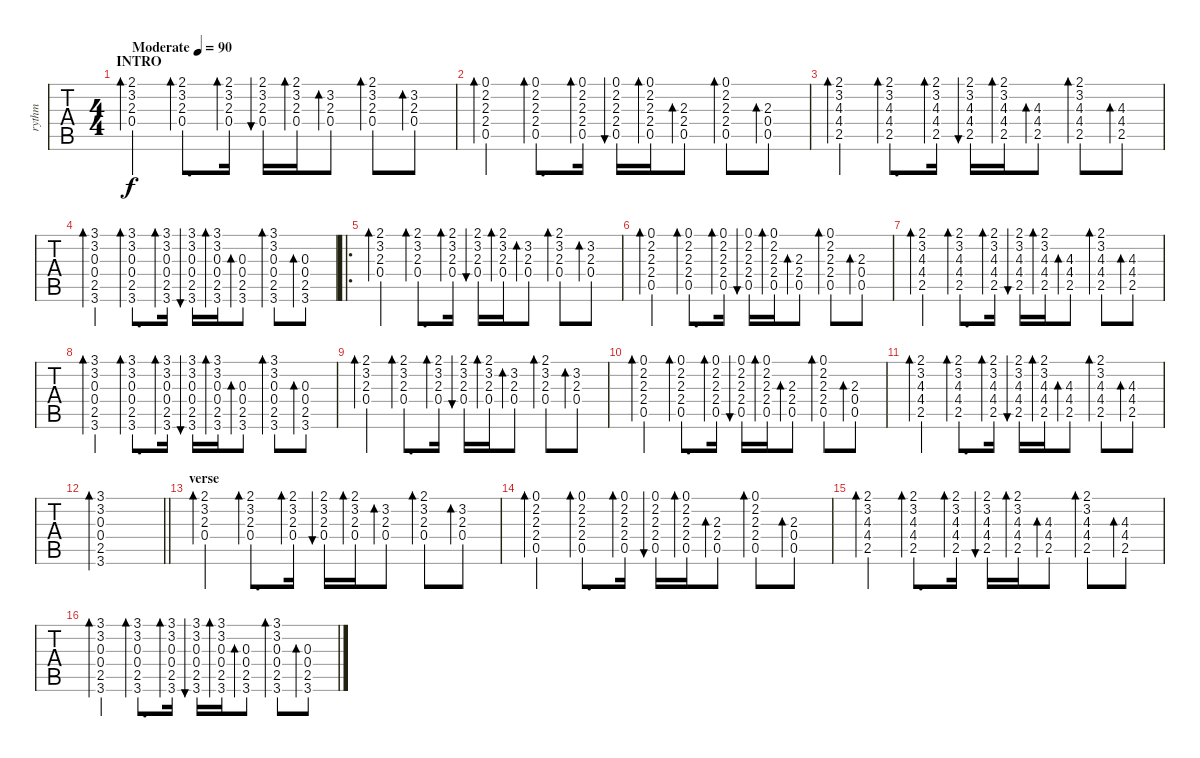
\track ("rythm" "rythm") {instrument acousticguitarsteel}
\staff {tabs}
\tuning (E4 B3 G3 D3 A2 E2) {hide}
\ts (4 4)
\section ("" "INTRO")
\tempo (90 "Moderate")
\clef g2
\ks c
(2.1 3.2 2.3 0.4).4{bd 60 dy f instrument acousticguitarsteel} (2.1 3.2 2.3 0.4).8{d bd 60} (2.1 3.2 2.3 0.4).16{bd 60} (2.1 3.2 2.3 0.4).16{bu 60} (2.1 3.2 2.3 0.4).16{bd 60} (3.2 2.3 0.4).8{bd 60} (2.1 3.2 2.3 0.4).8{bd 60} (3.2 2.3 0.4).8{bd 60} |
(0.1 2.2 2.3 2.4 0.5).4{bd 60} (0.1 2.2 2.3 2.4 0.5).8{d bd 60} (0.1 2.2 2.3 2.4 0.5).16{bd 60} (0.1 2.2 2.3 2.4 0.5).16{bu 60} (0.1 2.2 2.3 2.4 0.5).16{bd 60} (2.3 2.4 0.5).8{bd 60} (0.1 2.2 2.3 2.4 0.5).8{bd 60} (2.3 0.4 0.5).8{bd 60} |
(2.1 3.2 4.3 4.4 2.5).4{bd 60} (2.1 3.2 4.3 4.4 2.5).8{d bd 60} (2.1 3.2 4.3 4.4 2.5).16{bd 60} (2.1 3.2 4.3 4.4 2.5).16{bu 60} (2.1 3.2 4.3 4.4 2.5).16{bd 60} (4.3 4.4 2.5).8{bd 60} (2.1 3.2 4.3 4.4 2.5).8{bd 60} (4.3 4.4 2.5).8{bd 60} |
(3.1 3.2 0.3 0.4 2.5 3.6).4{bd 60} (3.1 3.2 0.3 0.4 2.5 3.6).8{d bd 60} (3.1 3.2 0.3 0.4 2.5 3.6).16{bd 60} (3.1 3.2 0.3 0.4 2.5 3.6).16{bu 60} (3.1 3.2 0.3 0.4 2.5 3.6).16{bd 60} (0.3 0.4 2.5 3.6).8{bd 60} (3.1 3.2 0.3 0.4 2.5 3.6).8{bd 60} (0.3 0.4 2.5 3.6).8{bd 60} |
\ro
(2.1 3.2 2.3 0.4).4{bd 60} (2.1 3.2 2.3 0.4).8{d bd 60} (2.1 3.2 2.3 0.4).16{bd 60} (2.1 3.2 2.3 0.4).16{bu 60} (2.1 3.2 2.3 0.4).16{bd 60} (3.2 2.3 0.4).8{bd 60} (2.1 3.2 2.3 0.4).8{bd 60} (3.2 2.3 0.4).8{bd 60} |
(0.1 2.2 2.3 2.4 0.5).4{bd 60} (0.1 2.2 2.3 2.4 0.5).8{d bd 60} (0.1 2.2 2.3 2.4 0.5).16{bd 60} (0.1 2.2 2.3 2.4 0.5).16{bu 60} (0.1 2.2 2.3 2.4 0.5).16{bd 60} (2.3 2.4 0.5).8{bd 60} (0.1 2.2 2.3 2.4 0.5).8{bd 60} (2.3 0.4 0.5).8{bd 60} |
(2.1 3.2 4.3 4.4 2.5).4{bd 60} (2.1 3.2 4.3 4.4 2.5).8{d bd 60} (2.1 3.2 4.3 4.4 2.5).16{bd 60} (2.1 3.2 4.3 4.4 2.5).16{bu 60} (2.1 3.2 4.3 4.4 2.5).16{bd 60} (4.3 4.4 2.5).8{bd 60} (2.1 3.2 4.3 4.4 2.5).8{bd 60} (4.3 4.4 2.5).8{bd 60} |
(3.1 3.2 0.3 0.4 2.5 3.6).4{bd 60} (3.1 3.2 0.3 0.4 2.5 3.6).8{d bd 60} (3.1 3.2 0.3 0.4 2.5 3.6).16{bd 60} (3.1 3.2 0.3 0.4 2.5 3.6).16{bu 60} (3.1 3.2 0.3 0.4 2.5 3.6).16{bd 60} (0.3 0.4 2.5 3.6).8{bd 60} (3.1 3.2 0.3 0.4 2.5 3.6).8{bd 60} (0.3 0.4 2.5 3.6).8{bd 60} |
(2.1 3.2 2.3 0.4).4{bd 60} (2.1 3.2 2.3 0.4).8{d bd 60} (2.1 3.2 2.3 0.4).16{bd 60} (2.1 3.2 2.3 0.4).16{bu 60} (2.1 3.2 2.3 0.4).16{bd 60} (3.2 2.3 0.4).8{bd 60} (2.1 3.2 2.3 0.4).8{bd 60} (3.2 2.3 0.4).8{bd 60} |
(0.1 2.2 2.3 2.4 0.5).4{bd 60} (0.1 2.2 2.3 2.4 0.5).8{d bd 60} (0.1 2.2 2.3 2.4 0.5).16{bd 60} (0.1 2.2 2.3 2.4 0.5).16{bu 60} (0.1 2.2 2.3 2.4 0.5).16{bd 60} (2.3 2.4 0.5).8{bd 60} (0.1 2.2 2.3 2.4 0.5).8{bd 60} (2.3 0.4 0.5).8{bd 60} |
(2.1 3.2 4.3 4.4 2.5).4{bd 60} (2.1 3.2 4.3 4.4 2.5).8{d bd 60} (2.1 3.2 4.3 4.4 2.5).16{bd 60} (2.1 3.2 4.3 4.4 2.5).16{bu 60} (2.1 3.2 4.3 4.4 2.5).16{bd 60} (4.3 4.4 2.5).8{bd 60} (2.1 3.2 4.3 4.4 2.5).8{bd 60} (4.3 4.4 2.5).8{bd 60} |
\barLineRight lightlight
(3.1 3.2 0.3 0.4 2.5 3.6).1{bd 30} |
\section ("" "verse")
(2.1 3.2 2.3 0.4).4{bd 60} (2.1 3.2 2.3 0.4).8{d bd 60} (2.1 3.2 2.3 0.4).16{bd 60} (2.1 3.2 2.3 0.4).16{bu 60} (2.1 3.2 2.3 0.4).16{bd 60} (3.2 2.3 0.4).8{bd 60} (2.1 3.2 2.3 0.4).8{bd 60} (3.2 2.3 0.4).8{bd 60} |
(0.1 2.2 2.3 2.4 0.5).4{bd 60} (0.1 2.2 2.3 2.4 0.5).8{d bd 60} (0.1 2.2 2.3 2.4 0.5).16{bd 60} (0.1 2.2 2.3 2.4 0.5).16{bu 60} (0.1 2.2 2.3 2.4 0.5).16{bd 60} (2.3 2.4 0.5).8{bd 60} (0.1 2.2 2.3 2.4 0.5).8{bd 60} (2.3 0.4 0.5).8{bd 60} |
(2.1 3.2 4.3 4.4 2.5).4{bd 60} (2.1 3.2 4.3 4.4 2.5).8{d bd 60} (2.1 3.2 4.3 4.4 2.5).16{bd 60} (2.1 3.2 4.3 4.4 2.5).16{bu 60} (2.1 3.2 4.3 4.4 2.5).16{bd 60} (4.3 4.4 2.5).8{bd 60} (2.1 3.2 4.3 4.4 2.5).8{bd 60} (4.3 4.4 2.5).8{bd 60} |
(3.1 3.2 0.3 0.4 2.5 3.6).4{bd 60} (3.1 3.2 0.3 0.4 2.5 3.6).8{d bd 60} (3.1 3.2 0.3 0.4 2.5 3.6).16{bd 60} (3.1 3.2 0.3 0.4 2.5 3.6).16{bu 60} (3.1 3.2 0.3 0.4 2.5 3.6).16{bd 60} (0.3 0.4 2.5 3.6).8{bd 60} (3.1 3.2 0.3 0.4 2.5 3.6).8{bd 60} (0.3 0.4 2.5 3.6).8{bd 60}
